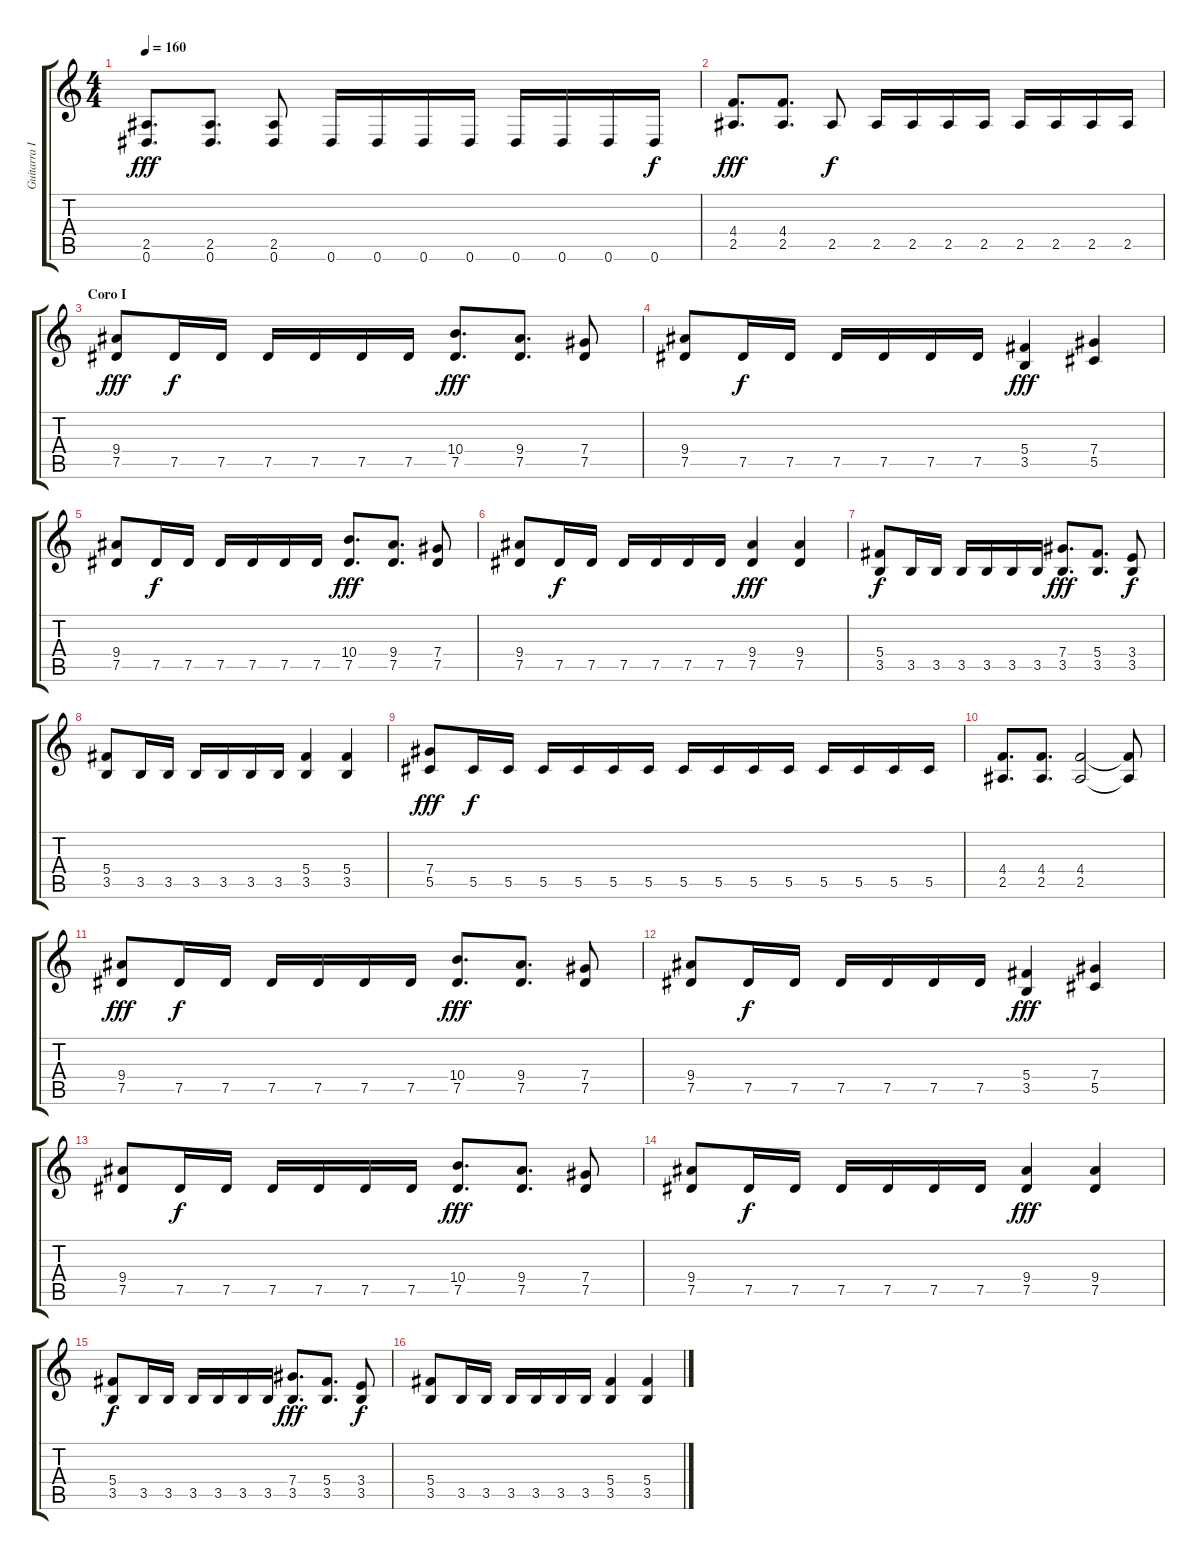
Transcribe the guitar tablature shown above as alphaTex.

\track ("Guitarra II" "Guitarra I") {instrument distortionguitar}
\staff {score tabs}
\tuning (Eb4 Bb3 Gb3 Db3 Ab2 Eb2) {hide}
\ts (4 4)
\tempo 160
\clef g2
\ks c
(2.5 0.6).8{d dy fff} (2.5 0.6).8{d} (2.5 0.6).8 0.6.16 0.6.16 0.6.16 0.6.16 0.6.16 0.6.16 0.6.16 0.6.16{dy f} |
(4.4 2.5).8{d dy fff} (4.4 2.5).8{d} 2.5.8{dy f} 2.5.16 2.5.16 2.5.16 2.5.16 2.5.16 2.5.16 2.5.16 2.5.16 |
\section ("" "Coro I")
(9.4 7.5).8{dy fff} 7.5.16{dy f} 7.5.16 7.5.16 7.5.16 7.5.16 7.5.16 (10.4 7.5).8{d dy fff} (9.4 7.5).8{d} (7.4 7.5).8 |
(9.4 7.5).8 7.5.16{dy f} 7.5.16 7.5.16 7.5.16 7.5.16 7.5.16 (5.4 3.5).4{dy fff} (7.4 5.5).4 |
(9.4 7.5).8 7.5.16{dy f} 7.5.16 7.5.16 7.5.16 7.5.16 7.5.16 (10.4 7.5).8{d dy fff} (9.4 7.5).8{d} (7.4 7.5).8 |
(9.4 7.5).8 7.5.16{dy f} 7.5.16 7.5.16 7.5.16 7.5.16 7.5.16 (9.4 7.5).4{dy fff} (9.4 7.5).4 |
(5.4 3.5).8{dy f} 3.5.16 3.5.16 3.5.16 3.5.16 3.5.16 3.5.16 (7.4 3.5).8{d dy fff} (5.4 3.5).8{d} (3.4 3.5).8{dy f} |
(5.4 3.5).8 3.5.16 3.5.16 3.5.16 3.5.16 3.5.16 3.5.16 (5.4 3.5).4 (5.4 3.5).4 |
(7.4 5.5).8{dy fff} 5.5.16{dy f} 5.5.16 5.5.16 5.5.16 5.5.16 5.5.16 5.5.16 5.5.16 5.5.16 5.5.16 5.5.16 5.5.16 5.5.16 5.5.16 |
(4.4 2.5).8{d} (4.4 2.5).8{d} (4.4 2.5).2 (4.4{t} 2.5{t}).8 |
(9.4 7.5).8{dy fff} 7.5.16{dy f} 7.5.16 7.5.16 7.5.16 7.5.16 7.5.16 (10.4 7.5).8{d dy fff} (9.4 7.5).8{d} (7.4 7.5).8 |
(9.4 7.5).8 7.5.16{dy f} 7.5.16 7.5.16 7.5.16 7.5.16 7.5.16 (5.4 3.5).4{dy fff} (7.4 5.5).4 |
(9.4 7.5).8 7.5.16{dy f} 7.5.16 7.5.16 7.5.16 7.5.16 7.5.16 (10.4 7.5).8{d dy fff} (9.4 7.5).8{d} (7.4 7.5).8 |
(9.4 7.5).8 7.5.16{dy f} 7.5.16 7.5.16 7.5.16 7.5.16 7.5.16 (9.4 7.5).4{dy fff} (9.4 7.5).4 |
(5.4 3.5).8{dy f} 3.5.16 3.5.16 3.5.16 3.5.16 3.5.16 3.5.16 (7.4 3.5).8{d dy fff} (5.4 3.5).8{d} (3.4 3.5).8{dy f} |
(5.4 3.5).8 3.5.16 3.5.16 3.5.16 3.5.16 3.5.16 3.5.16 (5.4 3.5).4 (5.4 3.5).4
